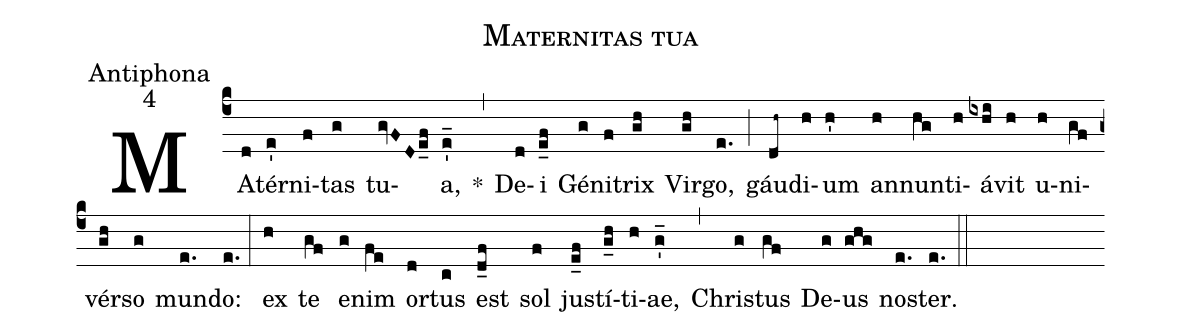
name:Maternitas tua;
office-part:Antiphona;
mode:4;
%%
(c4) MA(d)tér(e')ni(f)tas(g) tu(gvFD/e_f)a,(e'_) *(,) De(d)i(e_f) Gé(g)ni(f)trix(gh) Vir(gh)go,(e.) (;) gáu(dh~)di(h)um(h') an(h)nun(hg)ti(h)á(ixhi)vit(h) u(h)ni(gf)vér(gh)so(g) mun(e.)do:(e.) (:) ex(h) te(gf) e(g)nim(fe) or(d)tus(c) est(d_f) sol(f) ju(e_f)stí(g_h)ti(h)ae,(g'_) (,) Chri(g)stus(gf) De(g)us(ghg) no(e.)ster.(e.) (::)
